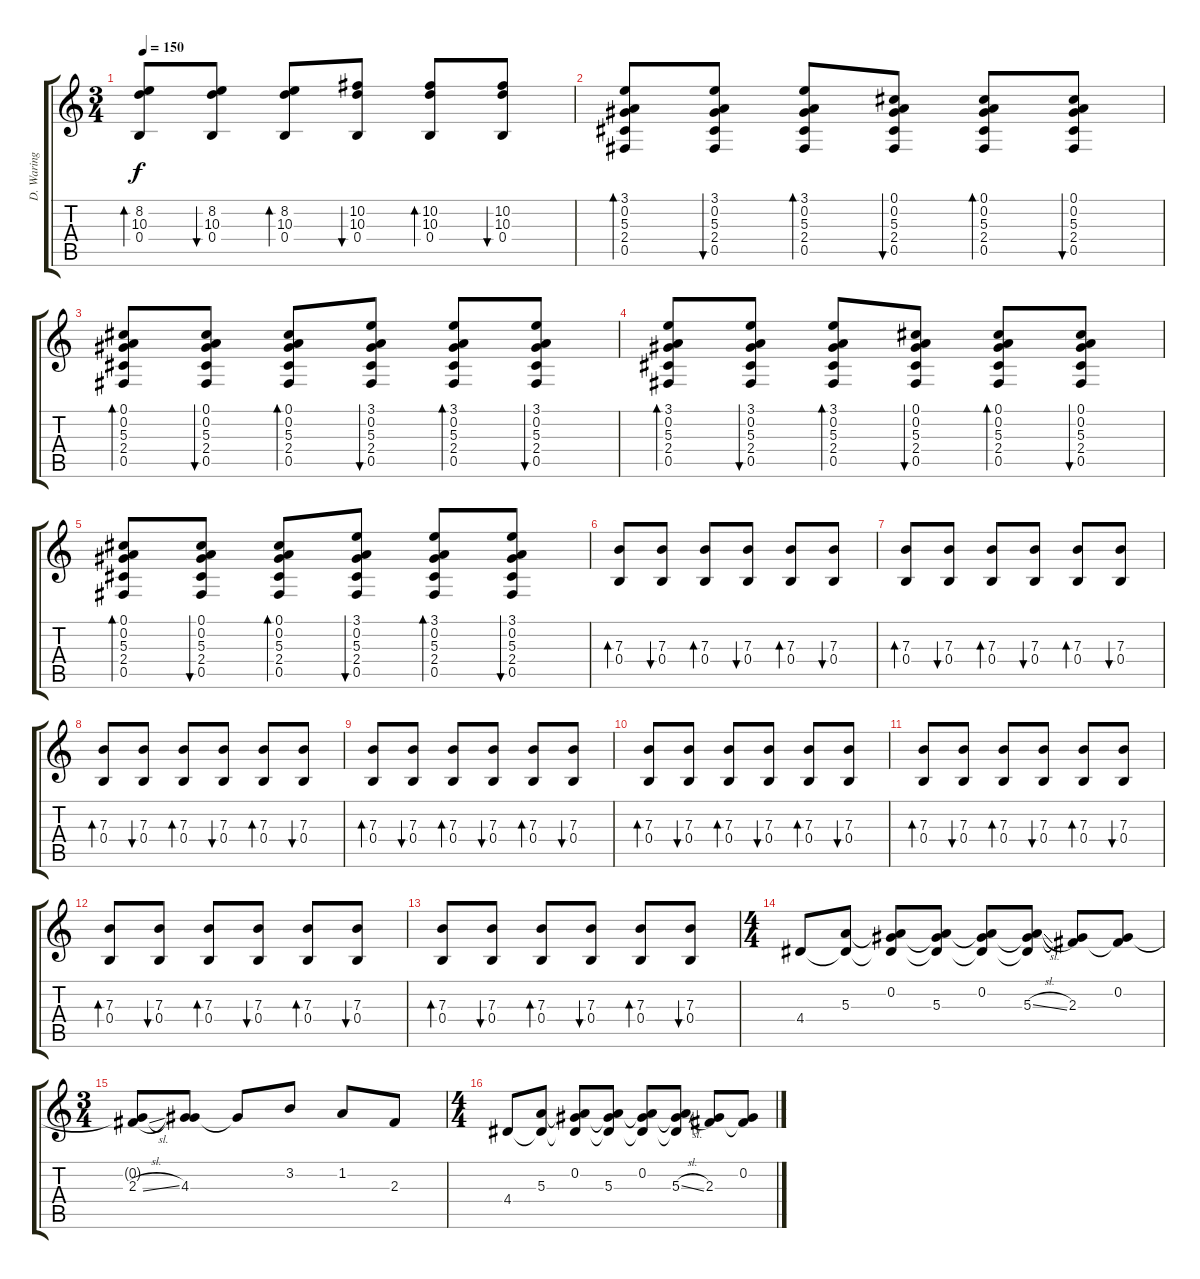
\track ("D. Waring Gtr." "D. Waring ") {instrument distortionguitar}
\staff {score tabs}
\tuning (Db4 Ab3 E3 B2 Gb2 Db2) {hide}
\ts (3 4)
\tempo 150
\clef g2
\ks c
(8.2 10.3 0.4).8{bd 60 dy f} (8.2 10.3 0.4).8{bu 60} (8.2 10.3 0.4).8{bd 60} (10.2 10.3 0.4).8{bu 60} (10.2 10.3 0.4).8{bd 60} (10.2 10.3 0.4).8{bu 60} |
(3.1 0.2 5.3 2.4 0.5).8{bd 60} (3.1 0.2 5.3 2.4 0.5).8{bu 60} (3.1 0.2 5.3 2.4 0.5).8{bd 60} (0.1 0.2 5.3 2.4 0.5).8{bu 60} (0.1 0.2 5.3 2.4 0.5).8{bd 60} (0.1 0.2 5.3 2.4 0.5).8{bu 60} |
(0.1 0.2 5.3 2.4 0.5).8{bd 60} (0.1 0.2 5.3 2.4 0.5).8{bu 60} (0.1 0.2 5.3 2.4 0.5).8{bd 60} (3.1 0.2 5.3 2.4 0.5).8{bu 60} (3.1 0.2 5.3 2.4 0.5).8{bd 60} (3.1 0.2 5.3 2.4 0.5).8{bu 60} |
(3.1 0.2 5.3 2.4 0.5).8{bd 60} (3.1 0.2 5.3 2.4 0.5).8{bu 60} (3.1 0.2 5.3 2.4 0.5).8{bd 60} (0.1 0.2 5.3 2.4 0.5).8{bu 60} (0.1 0.2 5.3 2.4 0.5).8{bd 60} (0.1 0.2 5.3 2.4 0.5).8{bu 60} |
(0.1 0.2 5.3 2.4 0.5).8{bd 60} (0.1 0.2 5.3 2.4 0.5).8{bu 60} (0.1 0.2 5.3 2.4 0.5).8{bd 60} (3.1 0.2 5.3 2.4 0.5).8{bu 60} (3.1 0.2 5.3 2.4 0.5).8{bd 60} (3.1 0.2 5.3 2.4 0.5).8{bu 60} |
(7.3 0.4).8{bd 60} (7.3 0.4).8{bu 60} (7.3 0.4).8{bd 60} (7.3 0.4).8{bu 60} (7.3 0.4).8{bd 60} (7.3 0.4).8{bu 60} |
(7.3 0.4).8{bd 60} (7.3 0.4).8{bu 60} (7.3 0.4).8{bd 60} (7.3 0.4).8{bu 60} (7.3 0.4).8{bd 60} (7.3 0.4).8{bu 60} |
(7.3 0.4).8{bd 60} (7.3 0.4).8{bu 60} (7.3 0.4).8{bd 60} (7.3 0.4).8{bu 60} (7.3 0.4).8{bd 60} (7.3 0.4).8{bu 60} |
(7.3 0.4).8{bd 60} (7.3 0.4).8{bu 60} (7.3 0.4).8{bd 60} (7.3 0.4).8{bu 60} (7.3 0.4).8{bd 60} (7.3 0.4).8{bu 60} |
(7.3 0.4).8{bd 60} (7.3 0.4).8{bu 60} (7.3 0.4).8{bd 60} (7.3 0.4).8{bu 60} (7.3 0.4).8{bd 60} (7.3 0.4).8{bu 60} |
(7.3 0.4).8{bd 60} (7.3 0.4).8{bu 60} (7.3 0.4).8{bd 60} (7.3 0.4).8{bu 60} (7.3 0.4).8{bd 60} (7.3 0.4).8{bu 60} |
(7.3 0.4).8{bd 60} (7.3 0.4).8{bu 60} (7.3 0.4).8{bd 60} (7.3 0.4).8{bu 60} (7.3 0.4).8{bd 60} (7.3 0.4).8{bu 60} |
(7.3 0.4).8{bd 60} (7.3 0.4).8{bu 60} (7.3 0.4).8{bd 60} (7.3 0.4).8{bu 60} (7.3 0.4).8{bd 60} (7.3 0.4).8{bu 60} |
\ts (4 4)
4.4.8{balance 16} (5.3 4.4{t}).8 (0.2 5.3{t} 4.4{t}).8 (0.2{t} 5.3 4.4{t}).8 (0.2 5.3{t} 4.4{t}).8 (0.2{t} 5.3{sl} 4.4{t}).8 (0.2{t} 2.3).8 (0.2 2.3{t}).8 |
\ts (3 4)
(0.2{t} 2.3{sl}).8 (0.2{t} 4.3).8 4.3{t}.8 3.2.8 1.2.8 2.3.8 |
\ts (4 4)
4.4.8 (5.3 4.4{t}).8 (0.2 5.3{t} 4.4{t}).8 (0.2{t} 5.3 4.4{t}).8 (0.2 5.3{t} 4.4{t}).8 (0.2{t} 5.3{sl} 4.4{t}).8 (0.2{t} 2.3).8 (0.2 2.3{t}).8
